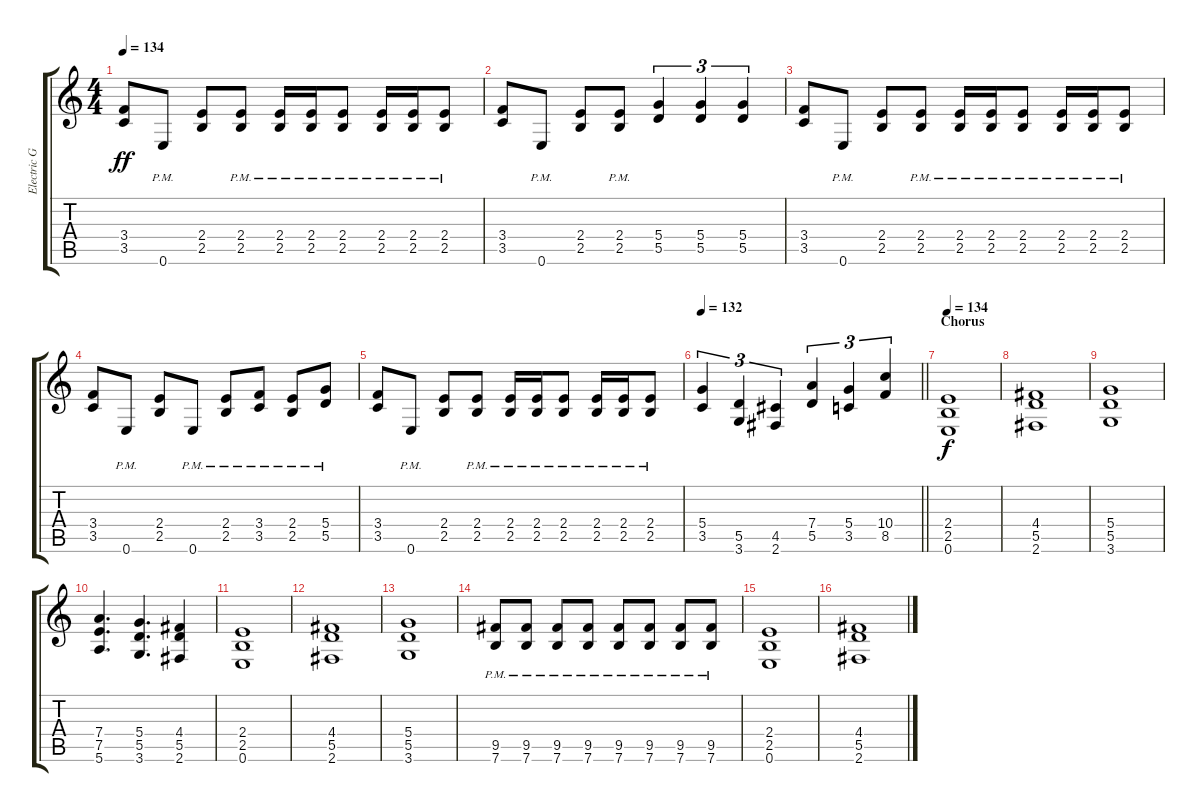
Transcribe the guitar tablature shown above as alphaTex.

\track ("Electric Guitar" "Electric G") {instrument distortionguitar}
\staff {score tabs}
\tuning (E4 B3 G3 D3 A2 E2) {hide}
\ts (4 4)
\tempo 134
\clef g2
\ks aminor
(3.4 3.5).8{dy ff} 0.6{pm}.8 (2.4 2.5).8 (2.4{pm} 2.5{pm}).8 (2.4{pm} 2.5{pm}).16 (2.4{pm} 2.5{pm}).16 (2.4{pm} 2.5{pm}).8 (2.4{pm} 2.5{pm}).16 (2.4{pm} 2.5{pm}).16 (2.4{pm} 2.5{pm}).8 |
(3.4 3.5).8 0.6{pm}.8 (2.4 2.5).8 (2.4{pm} 2.5{pm}).8 (5.4 5.5).4{tu (3 2)} (5.4 5.5).4{tu (3 2)} (5.4 5.5).4{tu (3 2)} |
(3.4 3.5).8 0.6{pm}.8 (2.4 2.5).8 (2.4{pm} 2.5{pm}).8 (2.4{pm} 2.5{pm}).16 (2.4{pm} 2.5{pm}).16 (2.4{pm} 2.5{pm}).8 (2.4{pm} 2.5{pm}).16 (2.4{pm} 2.5{pm}).16 (2.4{pm} 2.5{pm}).8 |
(3.4 3.5).8 0.6{pm}.8 (2.4 2.5).8 0.6{pm}.8 (2.4{pm} 2.5{pm}).8 (3.4{pm} 3.5{pm}).8 (2.4{pm} 2.5{pm}).8 (5.4{pm} 5.5{pm}).8 |
(3.4 3.5).8 0.6{pm}.8 (2.4 2.5).8 (2.4{pm} 2.5{pm}).8 (2.4{pm} 2.5{pm}).16 (2.4{pm} 2.5{pm}).16 (2.4{pm} 2.5{pm}).8 (2.4{pm} 2.5{pm}).16 (2.4{pm} 2.5{pm}).16 (2.4{pm} 2.5{pm}).8 |
\tempo 132
\barLineRight lightlight
(5.4 3.5).4{tu (3 2)} (5.5 3.6).4{tu (3 2)} (4.5 2.6).4{tu (3 2)} (7.4 5.5).4{tu (3 2)} (5.4 3.5).4{tu (3 2)} (10.4 8.5).4{tu (3 2)} |
\section ("" "Chorus")
\tempo 134
(2.4 2.5 0.6).1{dy f} |
(4.4 5.5 2.6).1 |
(5.4 5.5 3.6).1 |
(7.4 7.5 5.6).4{d} (5.4 5.5 3.6).4{d} (4.4 5.5 2.6).4 |
(2.4 2.5 0.6).1 |
(4.4 5.5 2.6).1 |
(5.4 5.5 3.6).1 |
(9.5{pm} 7.6{pm}).8 (9.5{pm} 7.6{pm}).8 (9.5{pm} 7.6{pm}).8 (9.5{pm} 7.6{pm}).8 (9.5{pm} 7.6{pm}).8 (9.5{pm} 7.6{pm}).8 (9.5{pm} 7.6{pm}).8 (9.5{pm} 7.6{pm}).8 |
(2.4 2.5 0.6).1 |
(4.4 5.5 2.6).1
